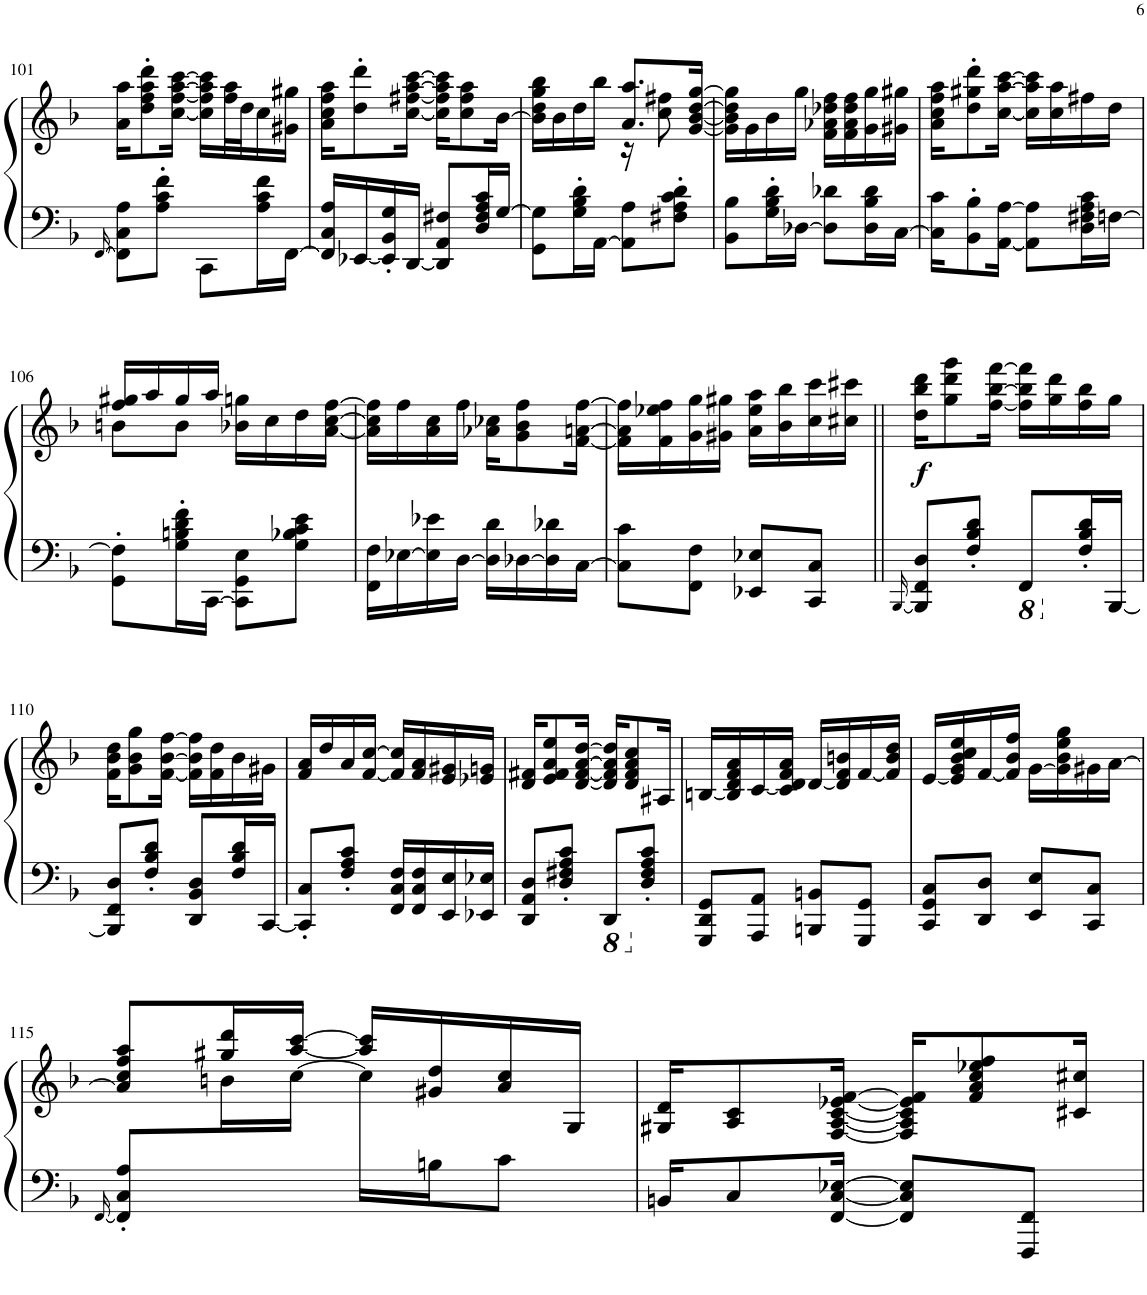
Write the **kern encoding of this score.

**kern	**kern	**dynam
*part1	*part1	*part1
*staff2	*staff1	*staff1/2
*I"Piano	*	*
*I'Pno.	*	*
!!LO:PB:g=z
*clefF4	*clefG2	*
*k[b-]	*k[b-]	*
*M2/4	*M2/4	*
=101	=101	=101
[16qFF/	.	.
8FF\] 8C\ 8A\L	16a\ 16aa\KL	.
.	8dd\' 8ff\' 8aa\' 8ddd\'	.
8A\' 8c\' 8f\'J	.	.
.	[16cc\ [16ff\ [16aa\ [16ccc\Jk	.
8CC\L	16cc\] 16ff\] 16aa\] 16ccc\]LL	.
.	32ff\ 32aa\L	.
.	32dd\J	.
16A\ 16c\ 16f\L	16cc\	.
[16FF\JJ	16g#X\ 16gg#X\JJ	.
=102	=102	=102
16FF/] 16C/ 16A/LL	16a\ 16cc\ 16ff\ 16aa\KL	.
[16EE-X/	8dd\' 8ddd\'	.
16EE-/]' 16BB-/' 16G/'	.	.
[16DD/JJ	[16cc\ [16ff#X\ [16aa\ [16ccc\Jk	.
8DD/] 8AA/ 8F#X/L	16cc\] 16ff#\] 16aa\] 16ccc\]KL	.
.	8cc\ 8ff#\ 8aa\	.
16D/ 16F#/ 16A/ 16c/L	.	.
[16G/JJ	[16b-\Jk	.
=103	=103	=103
*	*^	*
8GG\ 8G\]L	16b-\] 16dd\ 16gg\ 16bb-\LL	4ryy	.
.	16b-\	.	.
16G\' 16B-\' 16d\'L	16dd\	.	.
[16AA\JJ	16bb-\JJ	.	.
8AA\] 8A\L	8.a/ 8.aa/L	16r	.
.	.	8cc\ 8ff#X\	.
8F#X\' 8A\' 8c\' 8d\'J	.	.	.
.	[16g/ [16b-/ [16dd/ [16gg/Jk	16ryy	.
*	*v	*v	*
=104	=104	=104
8BB-\ 8B-\L	16g\] 16b-\] 16dd\] 16gg\]LL	.
.	16g\	.
16G\' 16B-\' 16d\'L	16b-\	.
[16D-X\JJ	16gg\JJ	.
8D-\] 8d-X\L	16f\ 16a-X\ 16dd-X\ 16ff\LL	.
.	16f\ 16a-\ 16dd-\ 16ff\	.
16D-\ 16B-\ 16d-\L	16g\ 16gg\	.
[16C\JJ	16g#X\ 16gg#X\JJ	.
=105	=105	=105
16C\] 16c\KL	16a\ 16cc\ 16ff\ 16aa\KL	.
8BB-\' 8B-\'	8dd\' 8gg#X\' 8ddd\'	.
[16AA\ [16A\Jk	[16cc\ [16aa\ [16ccc\Jk	.
8AA\] 8A\]L	16cc\] 16aa\] 16ccc\]LL	.
.	16cc\ 16aa\	.
16D\ 16F#X\ 16A\ 16c\L	16ff#X\	.
[16Fn\JJ	16dd\JJ	.
!!LO:LB:g=z
=106	=106	=106
*	*^	*
8GG\' 8F\]'L	16ff/ 16gg#X/LL	8bn\L	.
.	16aa/	.	.
16G\' 16Bn\' 16d\' 16f\'L	16gg#/	8b\J	.
[16CC\JJ	16aa/JJ	.	.
8CC\] 8GG\ 8E\L	16b-X\ 16ggn\LL	4ryy	.
.	16cc\	.	.
8G\ 8B-X\ 8c\ 8e\J	16dd\	.	.
.	[16a\ [16cc\ [16ff\JJ	.	.
*	*v	*v	*
=107	=107	=107
16FF\ 16F\LL	16a\] 16cc\] 16ff\]LL	.
[16E-X\	16ff\	.
16E-\] 16e-X\	16a\ 16cc\	.
[16D\JJ	16ff\JJ	.
16D\] 16d\LL	16a-X\ 16cc-X\KL	.
[16D-X\	8g\ 8b-\ 8ff\	.
16D-\] 16d-X\	.	.
[16C\JJ	[16f\ [16an\ [16ff\Jk	.
=108	=108	=108
8C\] 8c\L	16f\] 16a\] 16ff\]LL	.
.	16f\ 16ee-X\ 16ff\	.
8FF\ 8F\J	16g\ 16gg\	.
.	16g#X\ 16gg#X\JJ	.
8EE-X/ 8E-X/L	16a\ 16ee-\ 16aa\LL	.
.	16b-\ 16bb-\	.
8CC/ 8C/J	16cc\ 16ccc\	.
.	16cc#X\ 16ccc#X\JJ	.
=109||	=109||	=109||
[16qBBB-/	.	.
!	!	!LO:DY:b
8BBB-/] 8FF/ 8D/L	16dd\ 16bb-\ 16ddd\KL	f
.	8gg\ 8ddd\ 8ggg\	.
8F/' 8B-/' 8d/'J	.	.
.	[16ff\ [16bb-\ [16fff\Jk	.
*8ba	*	*
8FFF/L	16ff\] 16bb-\] 16fff\]LL	.
.	16gg\ 16ddd\	.
*X8ba	*	*
16F/' 16B-/' 16d/'L	16ff\ 16bb-\	.
[16BBB-/JJ	16gg\JJ	.
!!LO:LB:g=z
=110	=110	=110
8BBB-/] 8FF/ 8D/L	16f\ 16b-\ 16dd\KL	.
.	8g\ 8b-\ 8gg\	.
8F/' 8B-/' 8d/'J	.	.
.	[16f\ [16b-\ [16ff\Jk	.
8DD/ 8BB-/ 8D/L	16f\] 16b-\] 16ff\]LL	.
.	16f\ 16dd\	.
16F/ 16B-/ 16d/L	16b-\	.
[16CC/JJ	16g#X\JJ	.
=111	=111	=111
8CC/]' 8C/'L	16f/ 16a/LL	.
.	16dd/	.
8F/' 8A/' 8c/'J	16a/	.
.	[16f/ [16cc/JJ	.
16FF/ 16C/ 16F/LL	16f/] 16cc/]LL	.
16FF/ 16C/ 16F/	16f/ 16a/	.
16EE/ 16E/	16e/ 16g#X/	.
16EE-X/ 16E-X/JJ	16e-X/ 16gn/JJ	.
=112	=112	=112
8DD/ 8AA/ 8D/L	16d/ 16f#X/KL	.
.	8e/ 8f#/ 8a/ 8ee/	.
8D/' 8F#X/' 8A/' 8c/'J	.	.
.	[16d/ [16f#/ [16a/ [16dd/Jk	.
*8ba	*	*
8DDD/L	16d/] 16f#/] 16a/] 16dd/]KL	.
.	8d/ 8f#/ 8a/ 8cc/	.
*X8ba	*	*
8D/' 8F#/' 8A/' 8c/'J	.	.
.	16A#X/Jk	.
=113	=113	=113
8GGG/ 8DD/ 8GG/L	[16Bn/LL	.
.	16B/] 16d/ 16f/ 16a/	.
8AAA/ 8AA/J	[16c/	.
.	16c/] 16d/ 16f/ 16a/JJ	.
8BBBn/ 8BBn/L	[16d/LL	.
.	16d/] 16f/ 16bn/	.
8GGG/ 8GG/J	[16f/	.
.	16f/] 16b/ 16dd/JJ	.
=114	=114	=114
8CC/ 8GG/ 8C/L	[16e/LL	.
.	16e/] 16g/ 16b-/ 16cc/ 16ee/	.
8DD/ 8D/J	[16f/	.
.	16f/] 16b-/ 16ff/JJ	.
8EE/ 8E/L	[16g\LL	.
.	16g\] 16b-\ 16ee\ 16gg\	.
8CC/ 8C/J	16g#X\	.
.	[16a\JJ	.
!!LO:LB:g=z
=115	=115	=115
[16qFF/	.	.
*	*^	*
8FF/]' 8C/' 8A/'L	8a/] 8cc/ 8ff/ 8aa/L	8ryy	.
8.ryy	16gg#X/ 16ddd/L	16bn\L	.
.	[16aa/ [16ccc/JJ	[16cc\JJ	.
.	16aa/] 16ccc/]LL	16cc\LL]	.
16Bn\J	16g#X/ 16dd/	8.ryy	.
8c\J	16a/ 16cc/	.	.
.	16G/JJ	.	.
*	*v	*v	*
=116	=116	=116
16BBn/KL	16G#X/ 16d/KL	.
8C/	8A/ 8c/	.
[16FF/ [16C/ [16E-X/Jk	[16F/ [16A/ [16c/ [16e-X/ [16f/Jk	.
8FF/] 8C/] 8E-/]L	16F/] 16A/] 16c/] 16e-/] 16f/]KL	.
.	8f/ 8a/ 8cc/ 8ee-X/ 8ff/	.
8FFF/ 8FF/J	.	.
.	16c#X/ 16cc#X/Jk	.
=	=	=
*-	*-	*-
